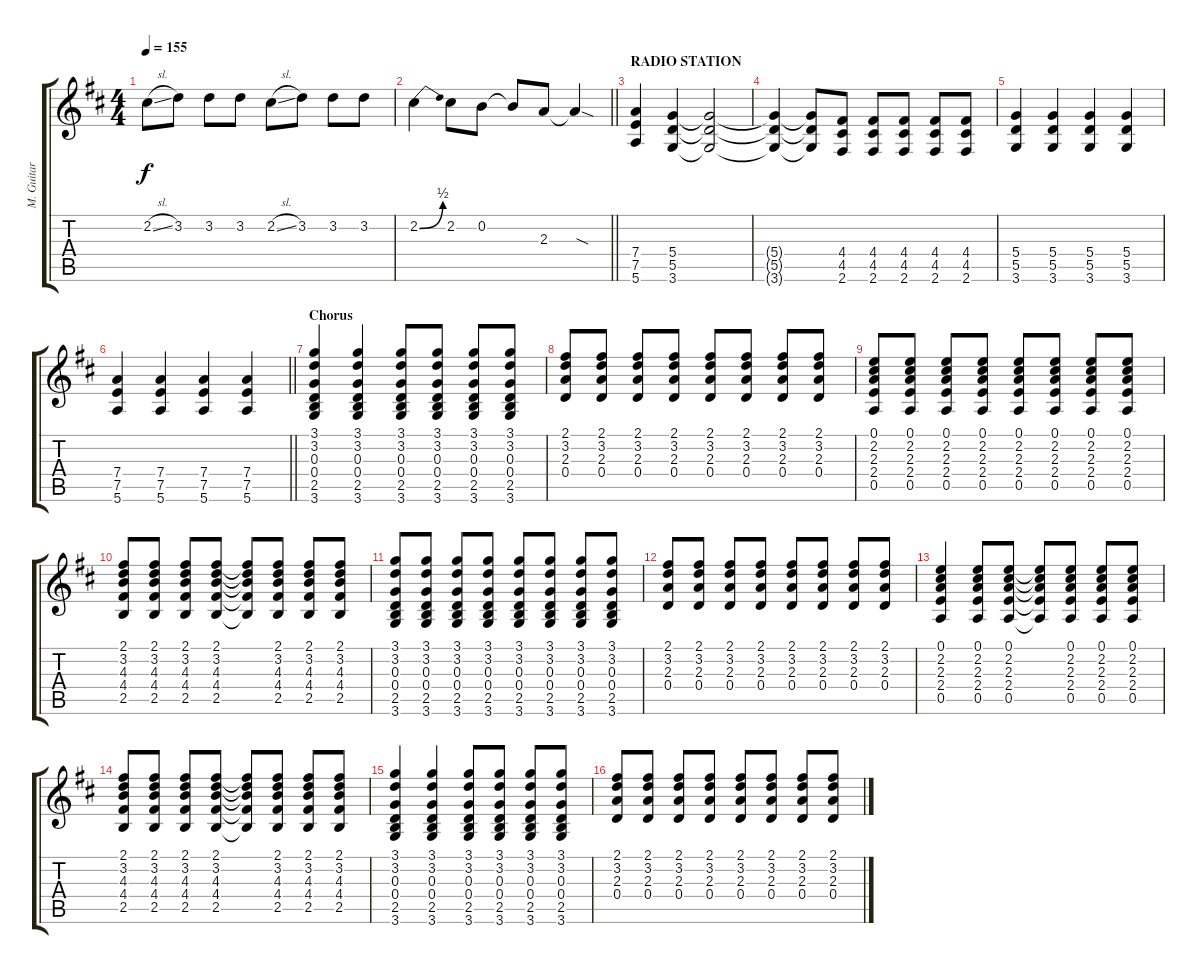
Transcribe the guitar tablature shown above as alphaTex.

\track ("M. Guitar" "M. Guitar") {instrument overdrivenguitar}
\staff {score tabs}
\tuning (E4 B3 G3 D3 A2 E2) {hide}
\ts (4 4)
\tempo 155
\clef g2
\ks d
2.2{sl}.8{dy f} 3.2.8 3.2.8 3.2.8 2.2{sl}.8 3.2.8 3.2.8 3.2.8 |
\barLineRight lightlight
2.2{be (bend 0 0 60 2)}.4 2.2.8 0.2.8 0.2{t}.8 2.3.8 2.3{sod t}.4 |
\section ("" "RADIO STATION")
(7.4 7.5 5.6).4 (5.4 5.5 3.6).4 (5.4{t} 5.5{t} 3.6{t}).2 |
(5.4{t} 5.5{t} 3.6{t}).4 (5.4{t} 5.5{t} 3.6{t}).8 (4.4 4.5 2.6).8 (4.4 4.5 2.6).8 (4.4 4.5 2.6).8 (4.4 4.5 2.6).8 (4.4 4.5 2.6).8 |
(5.4 5.5 3.6).4 (5.4 5.5 3.6).4 (5.4 5.5 3.6).4 (5.4 5.5 3.6).4 |
\barLineRight lightlight
(7.4 7.5 5.6).4 (7.4 7.5 5.6).4 (7.4 7.5 5.6).4 (7.4 7.5 5.6).4 |
\section ("" "Chorus")
(3.1 3.2 0.3 0.4 2.5 3.6).4 (3.1 3.2 0.3 0.4 2.5 3.6).4 (3.1 3.2 0.3 0.4 2.5 3.6).8 (3.1 3.2 0.3 0.4 2.5 3.6).8 (3.1 3.2 0.3 0.4 2.5 3.6).8 (3.1 3.2 0.3 0.4 2.5 3.6).8 |
(2.1 3.2 2.3 0.4).8 (2.1 3.2 2.3 0.4).8 (2.1 3.2 2.3 0.4).8 (2.1 3.2 2.3 0.4).8 (2.1 3.2 2.3 0.4).8 (2.1 3.2 2.3 0.4).8 (2.1 3.2 2.3 0.4).8 (2.1 3.2 2.3 0.4).8 |
(0.1 2.2 2.3 2.4 0.5).8 (0.1 2.2 2.3 2.4 0.5).8 (0.1 2.2 2.3 2.4 0.5).8 (0.1 2.2 2.3 2.4 0.5).8 (0.1 2.2 2.3 2.4 0.5).8 (0.1 2.2 2.3 2.4 0.5).8 (0.1 2.2 2.3 2.4 0.5).8 (0.1 2.2 2.3 2.4 0.5).8 |
(2.1 3.2 4.3 4.4 2.5).8 (2.1 3.2 4.3 4.4 2.5).8 (2.1 3.2 4.3 4.4 2.5).8 (2.1 3.2 4.3 4.4 2.5).8 (2.1{t} 3.2{t} 4.3{t} 4.4{t} 2.5{t}).8 (2.1 3.2 4.3 4.4 2.5).8 (2.1 3.2 4.3 4.4 2.5).8 (2.1 3.2 4.3 4.4 2.5).8 |
(3.1 3.2 0.3 0.4 2.5 3.6).8 (3.1 3.2 0.3 0.4 2.5 3.6).8 (3.1 3.2 0.3 0.4 2.5 3.6).8 (3.1 3.2 0.3 0.4 2.5 3.6).8 (3.1 3.2 0.3 0.4 2.5 3.6).8 (3.1 3.2 0.3 0.4 2.5 3.6).8 (3.1 3.2 0.3 0.4 2.5 3.6).8 (3.1 3.2 0.3 0.4 2.5 3.6).8 |
(2.1 3.2 2.3 0.4).8 (2.1 3.2 2.3 0.4).8 (2.1 3.2 2.3 0.4).8 (2.1 3.2 2.3 0.4).8 (2.1 3.2 2.3 0.4).8 (2.1 3.2 2.3 0.4).8 (2.1 3.2 2.3 0.4).8 (2.1 3.2 2.3 0.4).8 |
(0.1 2.2 2.3 2.4 0.5).4 (0.1 2.2 2.3 2.4 0.5).8 (0.1 2.2 2.3 2.4 0.5).8 (0.1{t} 2.2{t} 2.3{t} 2.4{t} 0.5{t}).8 (0.1 2.2 2.3 2.4 0.5).8 (0.1 2.2 2.3 2.4 0.5).8 (0.1 2.2 2.3 2.4 0.5).8 |
(2.1 3.2 4.3 4.4 2.5).8 (2.1 3.2 4.3 4.4 2.5).8 (2.1 3.2 4.3 4.4 2.5).8 (2.1 3.2 4.3 4.4 2.5).8 (2.1{t} 3.2{t} 4.3{t} 4.4{t} 2.5{t}).8 (2.1 3.2 4.3 4.4 2.5).8 (2.1 3.2 4.3 4.4 2.5).8 (2.1 3.2 4.3 4.4 2.5).8 |
(3.1 3.2 0.3 0.4 2.5 3.6).4 (3.1 3.2 0.3 0.4 2.5 3.6).4 (3.1 3.2 0.3 0.4 2.5 3.6).8 (3.1 3.2 0.3 0.4 2.5 3.6).8 (3.1 3.2 0.3 0.4 2.5 3.6).8 (3.1 3.2 0.3 0.4 2.5 3.6).8 |
(2.1 3.2 2.3 0.4).8 (2.1 3.2 2.3 0.4).8 (2.1 3.2 2.3 0.4).8 (2.1 3.2 2.3 0.4).8 (2.1 3.2 2.3 0.4).8 (2.1 3.2 2.3 0.4).8 (2.1 3.2 2.3 0.4).8 (2.1 3.2 2.3 0.4).8
